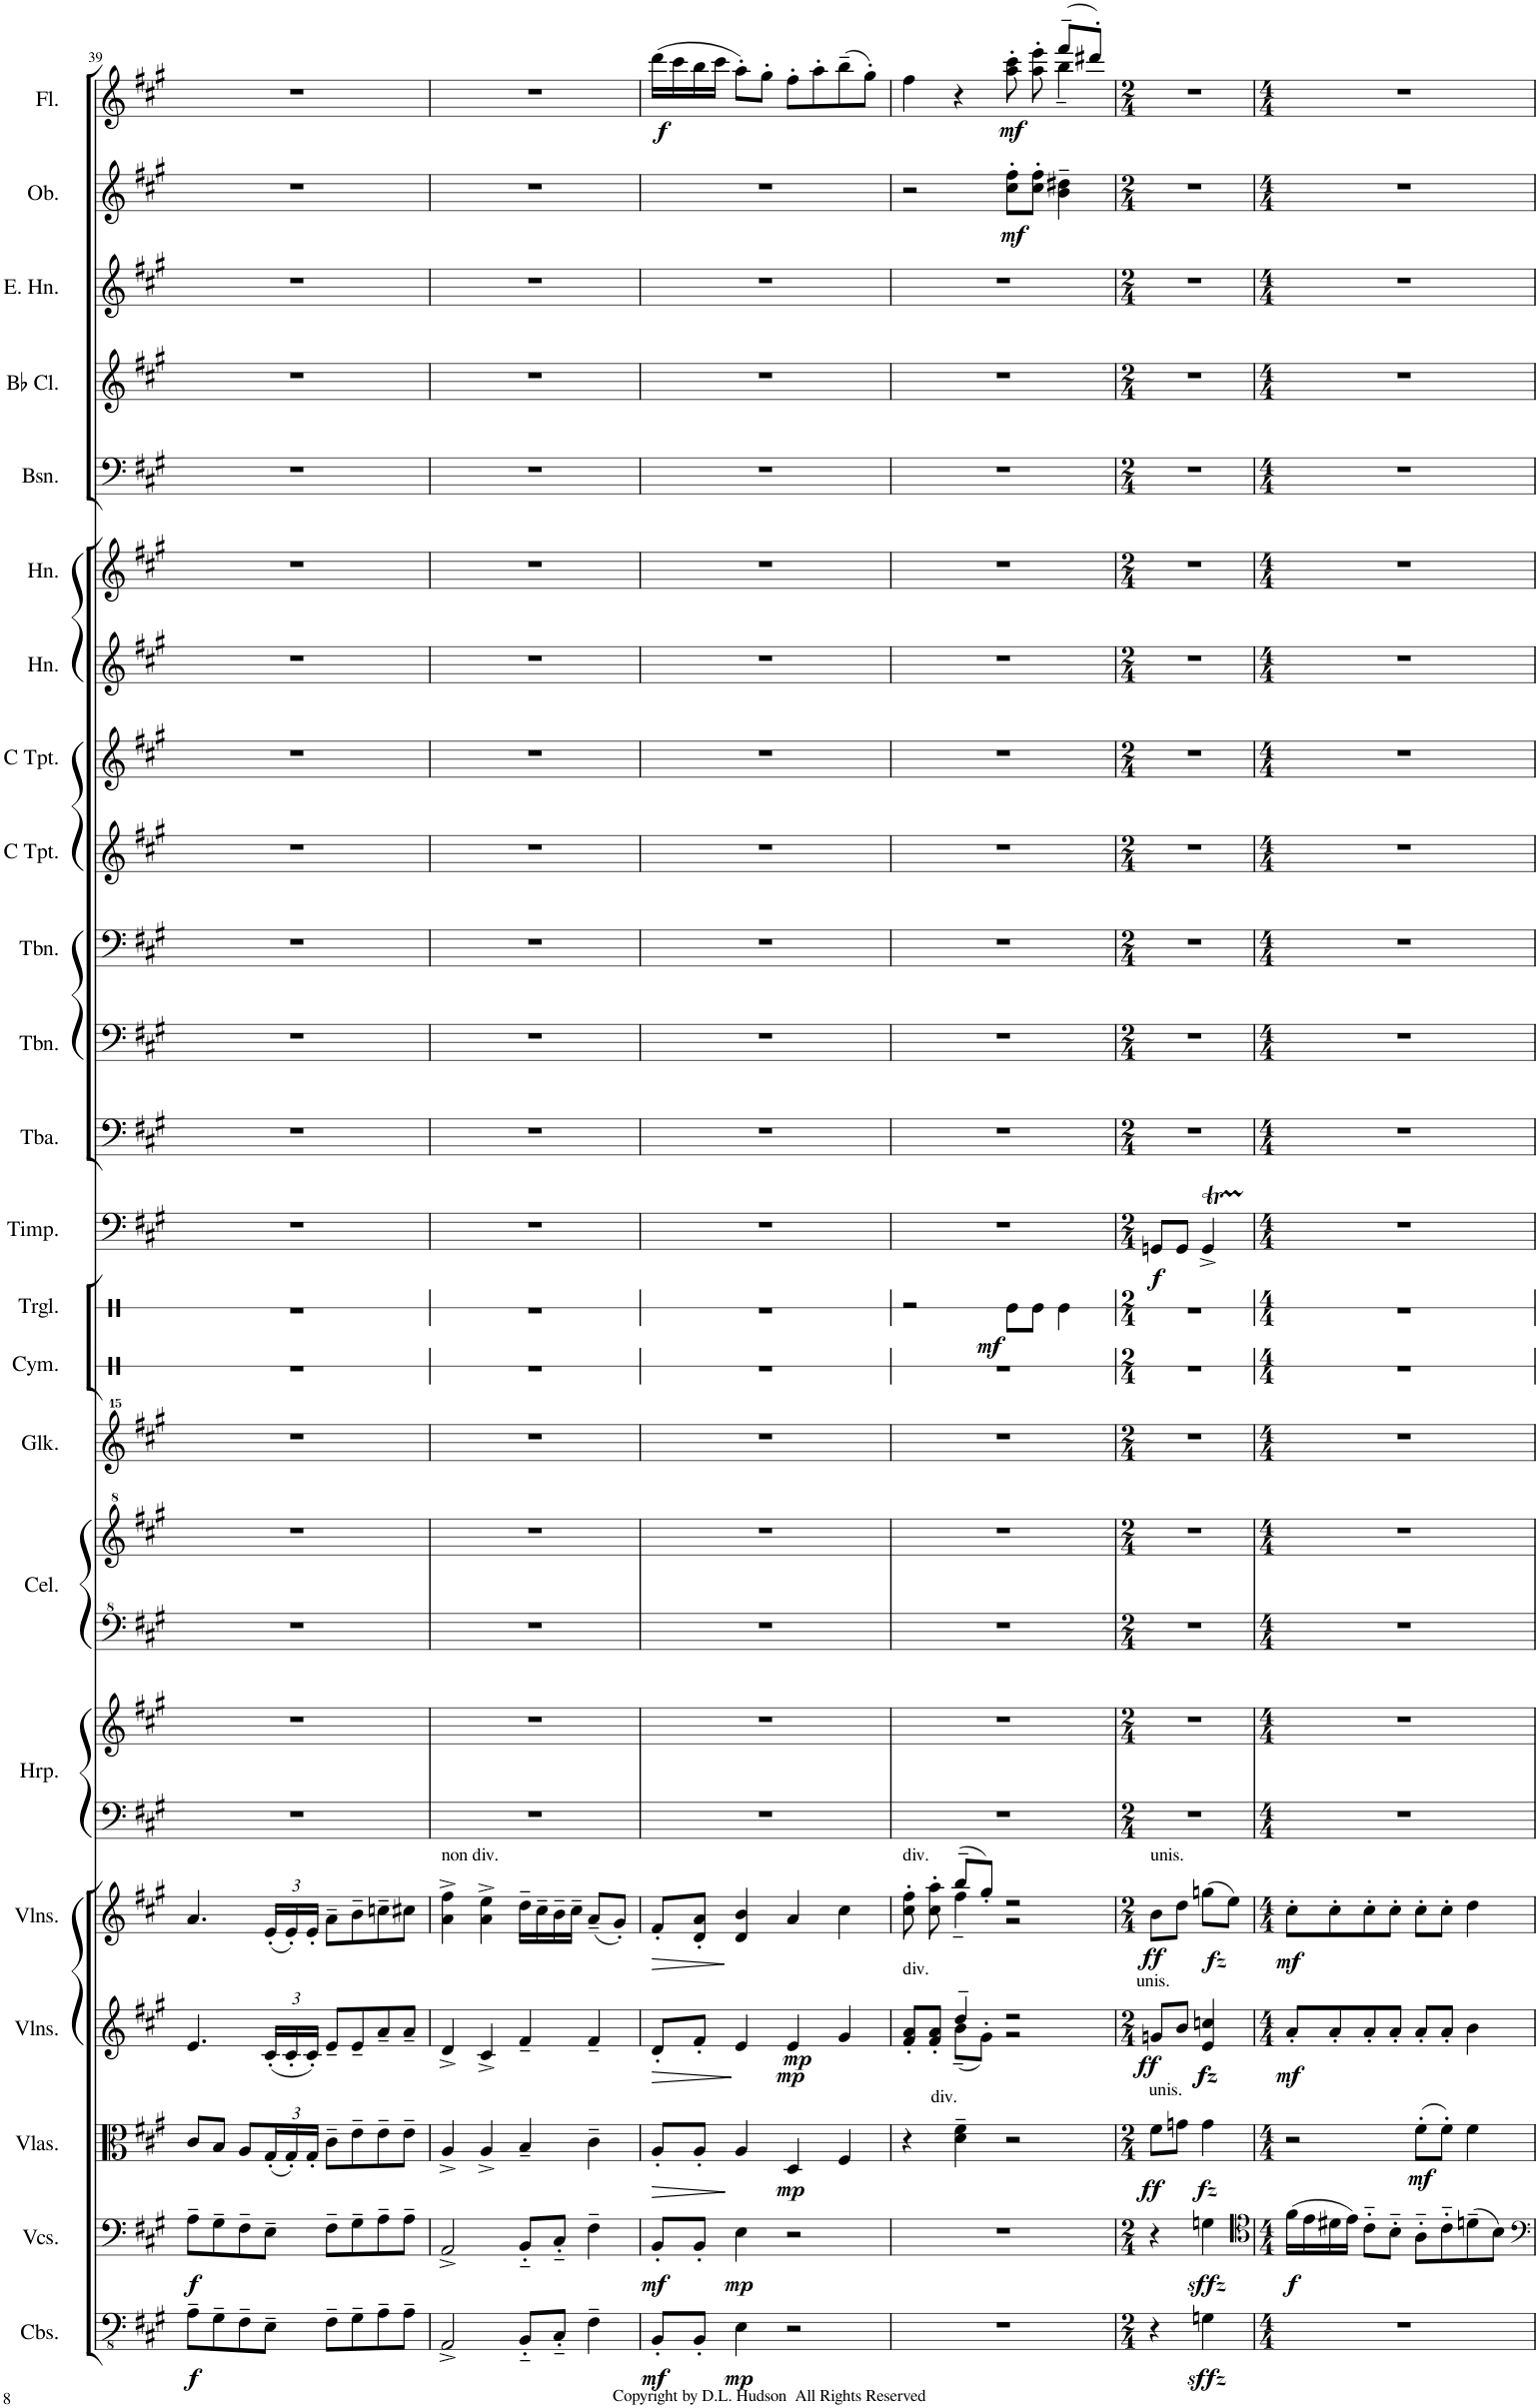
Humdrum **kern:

**kern	**dynam	**kern	**dynam	**kern	**dynam	**kern	**dynam	**kern	**dynam	**kern	**kern	**kern	**kern	**kern	**kern	**kern	**dynam	**kern	**dynam	**kern	**kern	**kern	**kern	**kern	**kern	**kern	**kern	**kern	**kern	**kern	**dynam	**kern	**dynam
*part23	*part23	*part22	*part22	*part21	*part21	*part20	*part20	*part19	*part19	*part18	*part18	*part17	*part17	*part16	*part15	*part14	*part14	*part13	*part13	*part12	*part11	*part10	*part9	*part8	*part7	*part6	*part5	*part4	*part3	*part2	*part2	*part1	*part1
*staff25	*staff25	*staff24	*staff24	*staff23	*staff23	*staff22	*staff22	*staff21	*staff21	*staff20	*staff19	*staff18	*staff17	*staff16	*staff15	*staff14	*staff14	*staff13	*staff13	*staff12	*staff11	*staff10	*staff9	*staff8	*staff7	*staff6	*staff5	*staff4	*staff3	*staff2	*staff2	*staff1	*staff1
*I"Contrabasses	*	*I"Violoncellos	*	*I"Violas	*	*I"Violins	*	*I"Violins	*	*I"Harp	*	*I"Celesta	*	*I"Glockenspiel	*I"Cymbal	*I"Triangle	*	*I"Timpani	*	*I"Tuba	*I"Trombones 2-3	*I"Trombone 1	*I"C Trumpets 2-3	*I"C Trumpet 1	*I"Horns 2-4	*I"Horns 1-3	*I"Bassoons 1-2	*I"Bb Clarinets 1-2	*I"English Horn	*I"Oboes 1-2	*	*I"Flutes 1-2	*
*I'Cbs.	*	*I'Vcs.	*	*I'Vlas.	*	*I'Vlns.	*	*I'Vlns.	*	*I'Hrp.	*	*I'Cel.	*	*I'Glk.	*I'Cym.	*I'Trgl.	*	*I'Timp.	*	*I'Tba.	*I'Tbn.	*I'Tbn.	*I'C Tpt.	*I'C Tpt.	*I'Hn.	*I'Hn.	*I'Bsn.	*I'Bb Cl.	*I'E. Hn.	*I'Ob.	*	*I'Fl.	*
!!LO:PB:g=z
*clefFv4	*	*clefF4	*	*clefC3	*	*clefG2	*	*clefG2	*	*clefF4	*clefG2	*clefF^4	*clefG^2	*clefG^^2	*clefX	*clefX	*	*clefF4	*	*clefF4	*clefF4	*clefF4	*clefG2	*clefG2	*clefG2	*clefG2	*clefF4	*clefG2	*clefG2	*clefG2	*	*clefG2	*
*	*	*	*	*	*	*	*	*	*	*	*	*	*	*	*	*	*	*	*	*	*	*	*	*	*ITrd4c7	*ITrd4c7	*	*ITrd1c2	*ITrd4c7	*	*	*	*
*k[f#c#g#]	*	*k[f#c#g#]	*	*k[f#c#g#]	*	*k[f#c#g#]	*	*k[f#c#g#]	*	*k[f#c#g#]	*k[f#c#g#]	*k[f#c#g#]	*k[f#c#g#]	*k[f#c#g#]	*k[]	*k[]	*	*k[f#c#g#]	*	*k[f#c#g#]	*k[f#c#g#]	*k[f#c#g#]	*k[f#c#g#]	*k[f#c#g#]	*k[f#c#g#]	*k[f#c#g#]	*k[f#c#g#]	*k[f#c#g#]	*k[f#c#g#]	*k[f#c#g#]	*	*k[f#c#g#]	*
*M4/4	*	*M4/4	*	*M4/4	*	*M4/4	*	*M4/4	*	*M4/4	*M4/4	*M4/4	*M4/4	*M4/4	*M4/4	*M4/4	*	*M4/4	*	*M4/4	*M4/4	*M4/4	*M4/4	*M4/4	*M4/4	*M4/4	*M4/4	*M4/4	*M4/4	*M4/4	*	*M4/4	*
=39	=39	=39	=39	=39	=39	=39	=39	=39	=39	=39	=39	=39	=39	=39	=39	=39	=39	=39	=39	=39	=39	=39	=39	=39	=39	=39	=39	=39	=39	=39	=39	=39	=39
!	!LO:DY:b	!	!LO:DY:b	!	!	!	!	!	!	!	!	!	!	!	!	!	!	!	!	!	!	!	!	!	!	!	!	!	!	!	!	!	!
8AA~\L	f	8A~\L	f	8c#/L	.	4.e/	.	4.a/	.	1r	1r	1r	1r	1r	1r	1r	.	1r	.	1r	1r	1r	1r	1r	1r	1r	1r	1r	1r	1r	.	1r	.
8GG#~\	.	8G#~\	.	8B/J	.	.	.	.	.	.	.	.	.	.	.	.	.	.	.	.	.	.	.	.	.	.	.	.	.	.	.	.	.
8FF#~\	.	8F#~\	.	8A/L	.	.	.	.	.	.	.	.	.	.	.	.	.	.	.	.	.	.	.	.	.	.	.	.	.	.	.	.	.
*	*	*	*	*Xbrackettup	*	*Xbrackettup	*	*Xbrackettup	*	*	*	*	*	*	*	*	*	*	*	*	*	*	*	*	*	*	*	*	*	*	*	*	*
8EE~\J	.	8E~\J	.	(24G#'/L	.	(24c#'/LL	.	(24e'/LL	.	.	.	.	.	.	.	.	.	.	.	.	.	.	.	.	.	.	.	.	.	.	.	.	.
.	.	.	.	24G#'/)	.	24c#'/	.	24e'/)	.	.	.	.	.	.	.	.	.	.	.	.	.	.	.	.	.	.	.	.	.	.	.	.	.
.	.	.	.	24G#'/JJ	.	24c#'/JJ)	.	24e'/JJ	.	.	.	.	.	.	.	.	.	.	.	.	.	.	.	.	.	.	.	.	.	.	.	.	.
8FF#~\L	.	8F#~\L	.	8c#~\L	.	8e~/L	.	8a~\L	.	.	.	.	.	.	.	.	.	.	.	.	.	.	.	.	.	.	.	.	.	.	.	.	.
8GG#~\	.	8G#~\	.	8e~\	.	8e~/	.	8b~\	.	.	.	.	.	.	.	.	.	.	.	.	.	.	.	.	.	.	.	.	.	.	.	.	.
8AA~\	.	8A~\	.	8e~\	.	8a~/	.	8ccn~\	.	.	.	.	.	.	.	.	.	.	.	.	.	.	.	.	.	.	.	.	.	.	.	.	.
8AA~\J	.	8A~\J	.	8e~\J	.	8a~/J	.	8cc#X\J	.	.	.	.	.	.	.	.	.	.	.	.	.	.	.	.	.	.	.	.	.	.	.	.	.
=40	=40	=40	=40	=40	=40	=40	=40	=40	=40	=40	=40	=40	=40	=40	=40	=40	=40	=40	=40	=40	=40	=40	=40	=40	=40	=40	=40	=40	=40	=40	=40	=40	=40
!	!	!	!	!	!	!	!	!LO:TX:a:t=non div.	!	!	!	!	!	!	!	!	!	!	!	!	!	!	!	!	!	!	!	!	!	!	!	!	!
2AAA^/	.	2AA^/	.	4A^/	.	4d^/	.	4a\^ 4ff#\^	.	1r	1r	1r	1r	1r	1r	1r	.	1r	.	1r	1r	1r	1r	1r	1r	1r	1r	1r	1r	1r	.	1r	.
.	.	.	.	4A^/	.	4c#^/	.	4a\^ 4ee\^	.	.	.	.	.	.	.	.	.	.	.	.	.	.	.	.	.	.	.	.	.	.	.	.	.
8BBB'~/L	.	8BB'~/L	.	4B~/	.	4f#~/	.	16dd~\LL	.	.	.	.	.	.	.	.	.	.	.	.	.	.	.	.	.	.	.	.	.	.	.	.	.
.	.	.	.	.	.	.	.	16cc#~\	.	.	.	.	.	.	.	.	.	.	.	.	.	.	.	.	.	.	.	.	.	.	.	.	.
8CC#'~/J	.	8C#'~/J	.	.	.	.	.	16b~\	.	.	.	.	.	.	.	.	.	.	.	.	.	.	.	.	.	.	.	.	.	.	.	.	.
.	.	.	.	.	.	.	.	16cc#~\JJ	.	.	.	.	.	.	.	.	.	.	.	.	.	.	.	.	.	.	.	.	.	.	.	.	.
4FF#~\	.	4F#~\	.	4c#~\	.	4f#~/	.	(8a~/L	.	.	.	.	.	.	.	.	.	.	.	.	.	.	.	.	.	.	.	.	.	.	.	.	.
.	.	.	.	.	.	.	.	8g#'/J)	.	.	.	.	.	.	.	.	.	.	.	.	.	.	.	.	.	.	.	.	.	.	.	.	.
=41	=41	=41	=41	=41	=41	=41	=41	=41	=41	=41	=41	=41	=41	=41	=41	=41	=41	=41	=41	=41	=41	=41	=41	=41	=41	=41	=41	=41	=41	=41	=41	=41	=41
!	!LO:DY:b	!	!LO:DY:b	!	!	!	!	!	!	!	!	!	!	!	!	!	!	!	!	!	!	!	!	!	!	!	!	!	!	!	!	!	!LO:DY:b
8BBB'/L	mf	8BB'/L	mf	8A'/L	.	8d'/L	.	8f#'/L	.	1r	1r	1r	1r	1r	1r	1r	.	1r	.	1r	1r	1r	1r	1r	1r	1r	1r	1r	1r	1r	.	(16ddd\LL	f
.	.	.	.	.	.	.	.	.	.	.	.	.	.	.	.	.	.	.	.	.	.	.	.	.	.	.	.	.	.	.	.	16ccc#\	.
8BBB'/J	.	8BB'/J	.	8A'/J	.	8f#'/J	.	8d/' 8a/'J	.	.	.	.	.	.	.	.	.	.	.	.	.	.	.	.	.	.	.	.	.	.	.	16bb\	.
.	.	.	.	.	.	.	.	.	.	.	.	.	.	.	.	.	.	.	.	.	.	.	.	.	.	.	.	.	.	.	.	16ccc#\JJ	.
!	!LO:DY:b	!	!LO:DY:b	!	!	!	!	!	!	!	!	!	!	!	!	!	!	!	!	!	!	!	!	!	!	!	!	!	!	!	!	!	!
4EE\	mp	4E\	mp	4A/	.	4e/	.	4d/ 4b/	.	.	.	.	.	.	.	.	.	.	.	.	.	.	.	.	.	.	.	.	.	.	.	8aa'\L)	.
.	.	.	.	.	.	.	.	.	.	.	.	.	.	.	.	.	.	.	.	.	.	.	.	.	.	.	.	.	.	.	.	8gg#'\J	.
!	!	!	!	!	!LO:DY:b	!	!LO:DY:b	!	!	!	!	!	!	!	!	!	!	!	!	!	!	!	!	!	!	!	!	!	!	!	!	!	!
!	!	!	!	!	!	!	!LO:DY:n=1:b	!	!	!	!	!	!	!	!	!	!	!	!	!	!	!	!	!	!	!	!	!	!	!	!	!	!
2r	.	2r	.	4D/	mp	4e/	mp mp	4a/	.	.	.	.	.	.	.	.	.	.	.	.	.	.	.	.	.	.	.	.	.	.	.	8ff#'\L	.
.	.	.	.	.	.	.	.	.	.	.	.	.	.	.	.	.	.	.	.	.	.	.	.	.	.	.	.	.	.	.	.	8aa'\	.
.	.	.	.	4F#/	.	4g#/	.	4cc#\	.	.	.	.	.	.	.	.	.	.	.	.	.	.	.	.	.	.	.	.	.	.	.	(8bb~\	.
.	.	.	.	.	.	.	.	.	.	.	.	.	.	.	.	.	.	.	.	.	.	.	.	.	.	.	.	.	.	.	.	8gg#'\J)	.
=42	=42	=42	=42	=42	=42	=42	=42	=42	=42	=42	=42	=42	=42	=42	=42	=42	=42	=42	=42	=42	=42	=42	=42	=42	=42	=42	=42	=42	=42	=42	=42	=42	=42
*	*	*	*	*	*	*^	*	*^	*	*	*	*	*	*	*	*	*	*	*	*	*	*	*	*	*	*	*	*	*	*	*	*^	*
!	!	!	!	!	!	!	!	!	!LO:TX:a:t=div.	!	!	!	!	!	!	!	!	!	!	!	!	!	!	!	!	!	!	!	!	!	!	!	!	!	!	!
!	!	!	!	!	!	!LO:TX:a:t=div.	!	!	!	!	!	!	!	!	!	!	!	!	!	!	!	!	!	!	!	!	!	!	!	!	!	!	!	!	!	!
1r	.	1r	.	4r	.	8f#/' 8a/'L	4ryy	.	8cc#\' 8ff#\'	4ryy	.	1r	1r	1r	1r	1r	1r	2r	.	1r	.	1r	1r	1r	1r	1r	1r	1r	1r	1r	1r	2r	.	4ff#\	2.ryy	.
.	.	.	.	.	.	8f#/' 8a/'J	.	.	8cc#\' 8aa\'	.	.	.	.	.	.	.	.	.	.	.	.	.	.	.	.	.	.	.	.	.	.	.	.	.	.	.
!	!	!	!	!LO:TX:a:t=div.	!	!	!	!	!	!	!	!	!	!	!	!	!	!	!	!	!	!	!	!	!	!	!	!	!	!	!	!	!	!	!	!
.	.	.	.	4d\~ 4f#\~	.	4dd~/	(8b~\L	.	(8bb~/L	4ff#~\	.	.	.	.	.	.	.	.	.	.	.	.	.	.	.	.	.	.	.	.	.	.	.	4r	.	.
.	.	.	.	.	.	.	8g#'>\J)	.	8gg#'</J)	.	.	.	.	.	.	.	.	.	.	.	.	.	.	.	.	.	.	.	.	.	.	.	.	.	.	.
!	!	!	!	!	!	!	!	!	!	!	!	!	!	!	!	!	!	!	!LO:DY:b	!	!	!	!	!	!	!	!	!	!	!	!	!	!LO:DY:b	!	!	!LO:DY:b
.	.	.	.	2r	.	2r	2r	.	2r	2r	.	.	.	.	.	.	.	8Re\L	mf	.	.	.	.	.	.	.	.	.	.	.	.	8cc#\' 8ff#\'L	mf	8aa\'> 8ccc#\'>	.	mf
.	.	.	.	.	.	.	.	.	.	.	.	.	.	.	.	.	.	8Re\J	.	.	.	.	.	.	.	.	.	.	.	.	.	8cc#\' 8ff#\'J	.	8aa\'> 8eee\'>	.	.
.	.	.	.	.	.	.	.	.	.	.	.	.	.	.	.	.	.	4Re\	.	.	.	.	.	.	.	.	.	.	.	.	.	4b\~ 4dd#X\~	.	(8fff#~/L	4bb~\	.
.	.	.	.	.	.	.	.	.	.	.	.	.	.	.	.	.	.	.	.	.	.	.	.	.	.	.	.	.	.	.	.	.	.	8ddd#X'>/J)	.	.
*	*	*	*	*	*	*v	*v	*	*	*	*	*	*	*	*	*	*	*	*	*	*	*	*	*	*	*	*	*	*	*	*	*	*	*v	*v	*
*	*	*	*	*	*	*	*	*v	*v	*	*	*	*	*	*	*	*	*	*	*	*	*	*	*	*	*	*	*	*	*	*	*	*	*
=43	=43	=43	=43	=43	=43	=43	=43	=43	=43	=43	=43	=43	=43	=43	=43	=43	=43	=43	=43	=43	=43	=43	=43	=43	=43	=43	=43	=43	=43	=43	=43	=43	=43
*M2/4	*	*M2/4	*	*M2/4	*	*M2/4	*	*M2/4	*	*M2/4	*M2/4	*M2/4	*M2/4	*M2/4	*M2/4	*M2/4	*	*M2/4	*	*M2/4	*M2/4	*M2/4	*M2/4	*M2/4	*M2/4	*M2/4	*M2/4	*M2/4	*M2/4	*M2/4	*	*M2/4	*
!	!	!	!	!	!	!	!	!LO:TX:a:t=unis.	!	!	!	!	!	!	!	!	!	!	!	!	!	!	!	!	!	!	!	!	!	!	!	!	!
!	!	!	!	!	!	!LO:TX:a:t=unis.	!	!	!	!	!	!	!	!	!	!	!	!	!	!	!	!	!	!	!	!	!	!	!	!	!	!	!
!	!	!	!	!LO:TX:a:t=unis.	!	!	!	!	!	!	!	!	!	!	!	!	!	!	!	!	!	!	!	!	!	!	!	!	!	!	!	!	!
!	!	!	!	!	!LO:DY:b	!	!LO:DY:b	!	!LO:DY:b	!	!	!	!	!	!	!	!	!	!LO:DY:b	!	!	!	!	!	!	!	!	!	!	!	!	!	!
4r	.	4r	.	8f#\L	ff	8gn/L	ff	8b\L	ff	2r	2r	2r	2r	2r	2r	2r	.	8GGn/L	f	2r	2r	2r	2r	2r	2r	2r	2r	2r	2r	2r	.	2r	.
.	.	.	.	8gn\J	.	8b/J	.	8dd\J	.	.	.	.	.	.	.	.	.	8GG/J	.	.	.	.	.	.	.	.	.	.	.	.	.	.	.
!	!LO:DY:b	!	!LO:DY:b	!	!LO:DY:b	!	!LO:DY:b	!	!	!	!	!	!	!	!	!	!	!	!	!	!	!	!	!	!	!	!	!	!	!	!	!	!
!	!	!	!	!	!	!	!LO:DY:n=1:b	!	!LO:DY:b	!	!	!	!	!	!	!	!	!	!	!	!	!	!	!	!	!	!	!	!	!	!	!	!
4GGn\	sffz	4Gn\	sffz	4g\	fz	4e/ 4ccn/	fz fz	(8ggn\L	fz	.	.	.	.	.	.	.	.	4GGT^/	.	.	.	.	.	.	.	.	.	.	.	.	.	.	.
.	.	.	.	.	.	.	.	8ee\J)	.	.	.	.	.	.	.	.	.	.	.	.	.	.	.	.	.	.	.	.	.	.	.	.	.
=44	=44	=44	=44	=44	=44	=44	=44	=44	=44	=44	=44	=44	=44	=44	=44	=44	=44	=44	=44	=44	=44	=44	=44	=44	=44	=44	=44	=44	=44	=44	=44	=44	=44
*	*	*clefC4	*	*	*	*	*	*	*	*	*	*	*	*	*	*	*	*	*	*	*	*	*	*	*	*	*	*	*	*	*	*	*
*M4/4	*	*M4/4	*	*M4/4	*	*M4/4	*	*M4/4	*	*M4/4	*M4/4	*M4/4	*M4/4	*M4/4	*M4/4	*M4/4	*	*M4/4	*	*M4/4	*M4/4	*M4/4	*M4/4	*M4/4	*M4/4	*M4/4	*M4/4	*M4/4	*M4/4	*M4/4	*	*M4/4	*
!	!	!	!LO:DY:b	!	!	!	!LO:DY:b	!	!LO:DY:b	!	!	!	!	!	!	!	!	!	!	!	!	!	!	!	!	!	!	!	!	!	!	!	!
1r	.	(16f#\LL	f	2r	.	8a'/L	mf	8cc#'\L	mf	1r	1r	1r	1r	1r	1r	1r	.	1r	.	1r	1r	1r	1r	1r	1r	1r	1r	1r	1r	1r	.	1r	.
.	.	16e\	.	.	.	.	.	.	.	.	.	.	.	.	.	.	.	.	.	.	.	.	.	.	.	.	.	.	.	.	.	.	.
.	.	16d#X\	.	.	.	8a'/	.	8cc#'\	.	.	.	.	.	.	.	.	.	.	.	.	.	.	.	.	.	.	.	.	.	.	.	.	.
.	.	16e\JJ)	.	.	.	.	.	.	.	.	.	.	.	.	.	.	.	.	.	.	.	.	.	.	.	.	.	.	.	.	.	.	.
.	.	8c#'~\L	.	.	.	8a'/	.	8cc#'\	.	.	.	.	.	.	.	.	.	.	.	.	.	.	.	.	.	.	.	.	.	.	.	.	.
.	.	8B'~\J	.	.	.	8a'/J	.	8cc#'\J	.	.	.	.	.	.	.	.	.	.	.	.	.	.	.	.	.	.	.	.	.	.	.	.	.
!	!	!	!	!	!LO:DY:b	!	!	!	!	!	!	!	!	!	!	!	!	!	!	!	!	!	!	!	!	!	!	!	!	!	!	!	!
.	.	8A'~\L	.	(8f#'\L	mf	8a'/L	.	8cc#'\L	.	.	.	.	.	.	.	.	.	.	.	.	.	.	.	.	.	.	.	.	.	.	.	.	.
.	.	8c#'~\	.	8f#'\J)	.	8a'/J	.	8cc#'\J	.	.	.	.	.	.	.	.	.	.	.	.	.	.	.	.	.	.	.	.	.	.	.	.	.
.	.	(8dn~\	.	4f#\	.	4b\	.	4dd\	.	.	.	.	.	.	.	.	.	.	.	.	.	.	.	.	.	.	.	.	.	.	.	.	.
.	.	8B\J)	.	.	.	.	.	.	.	.	.	.	.	.	.	.	.	.	.	.	.	.	.	.	.	.	.	.	.	.	.	.	.
=	=	=	=	=	=	=	=	=	=	=	=	=	=	=	=	=	=	=	=	=	=	=	=	=	=	=	=	=	=	=	=	=	=
*-	*-	*-	*-	*-	*-	*-	*-	*-	*-	*-	*-	*-	*-	*-	*-	*-	*-	*-	*-	*-	*-	*-	*-	*-	*-	*-	*-	*-	*-	*-	*-	*-	*-
